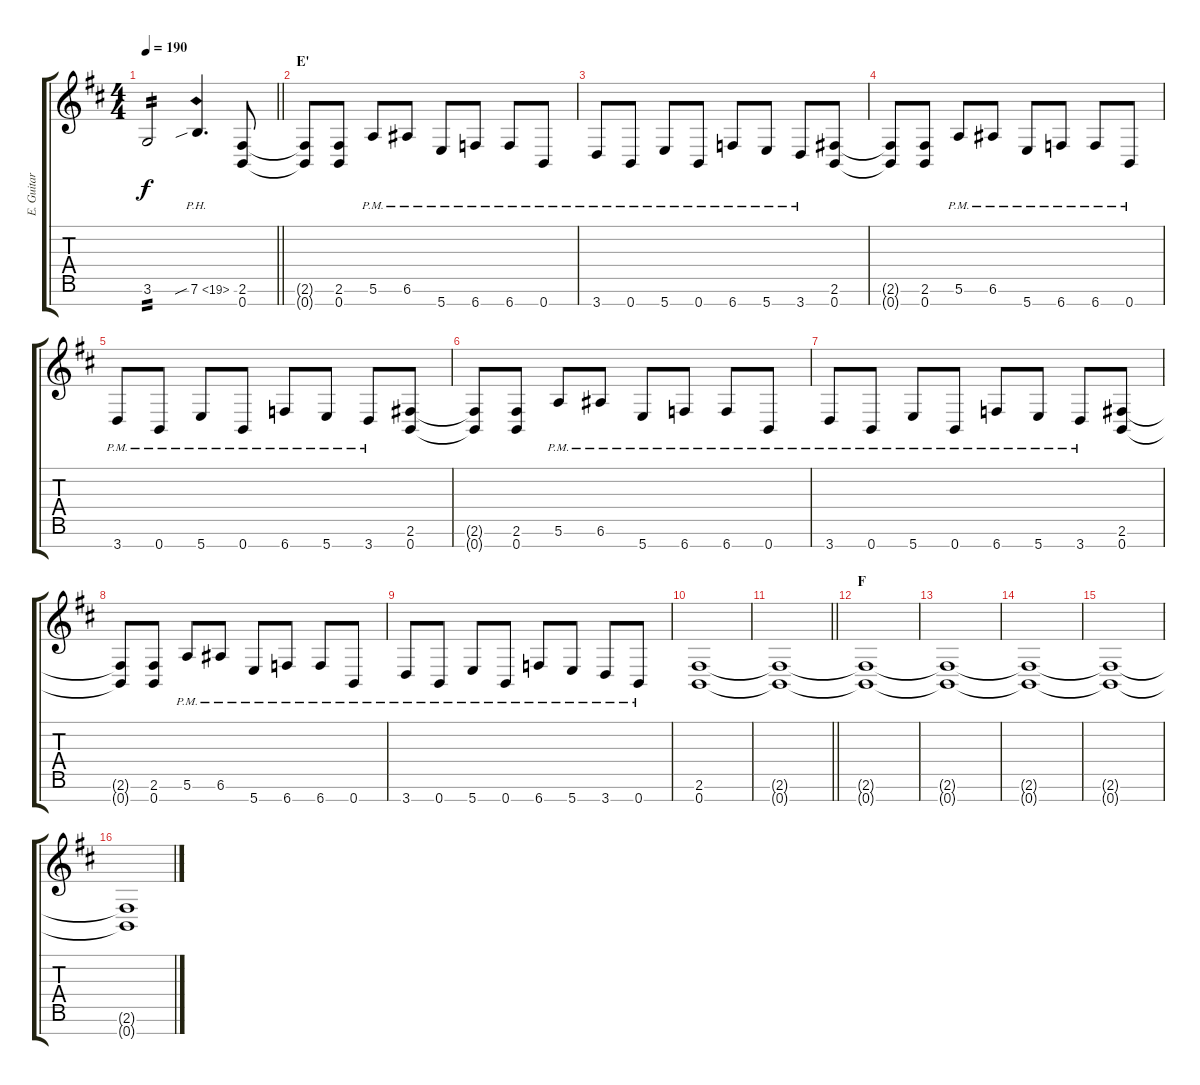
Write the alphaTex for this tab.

\track ("E. Guitar I" "E. Guitar ") {instrument overdrivenguitar}
\staff {score tabs}
\tuning (E4 B3 G3 D3 A2 E2 B1) {hide}
\ts (4 4)
\tempo 190
\clef g2
\barLineRight lightlight
\ks d
3.6.2{tp 2 dy f} 7.6{ph 12 sib}.4{d} (2.6 0.7).8 |
\section ("" "E'")
(2.6{t} 0.7{t}).8 (2.6 0.7).8 5.6{pm}.8 6.6{pm}.8 5.7{pm}.8 6.7{pm}.8 6.7{pm}.8 0.7{pm}.8 |
3.7{pm}.8 0.7{pm}.8 5.7{pm}.8 0.7{pm}.8 6.7{pm}.8 5.7{pm}.8 3.7{pm}.8 (2.6 0.7).8 |
(2.6{t} 0.7{t}).8 (2.6 0.7).8 5.6{pm}.8 6.6{pm}.8 5.7{pm}.8 6.7{pm}.8 6.7{pm}.8 0.7{pm}.8 |
3.7{pm}.8 0.7{pm}.8 5.7{pm}.8 0.7{pm}.8 6.7{pm}.8 5.7{pm}.8 3.7{pm}.8 (2.6 0.7).8 |
(2.6{t} 0.7{t}).8 (2.6 0.7).8 5.6{pm}.8 6.6{pm}.8 5.7{pm}.8 6.7{pm}.8 6.7{pm}.8 0.7{pm}.8 |
3.7{pm}.8 0.7{pm}.8 5.7{pm}.8 0.7{pm}.8 6.7{pm}.8 5.7{pm}.8 3.7{pm}.8 (2.6 0.7).8 |
(2.6{t} 0.7{t}).8 (2.6 0.7).8 5.6{pm}.8 6.6{pm}.8 5.7{pm}.8 6.7{pm}.8 6.7{pm}.8 0.7{pm}.8 |
3.7{pm}.8 0.7{pm}.8 5.7{pm}.8 0.7{pm}.8 6.7{pm}.8 5.7{pm}.8 3.7{pm}.8 0.7{pm}.8 |
(2.6 0.7).1 |
\barLineRight lightlight
(2.6{t} 0.7{t}).1 |
\section ("" "F")
(2.6{t} 0.7{t}).1 |
(2.6{t} 0.7{t}).1 |
(2.6{t} 0.7{t}).1 |
(2.6{t} 0.7{t}).1 |
(2.6{t} 0.7{t}).1
